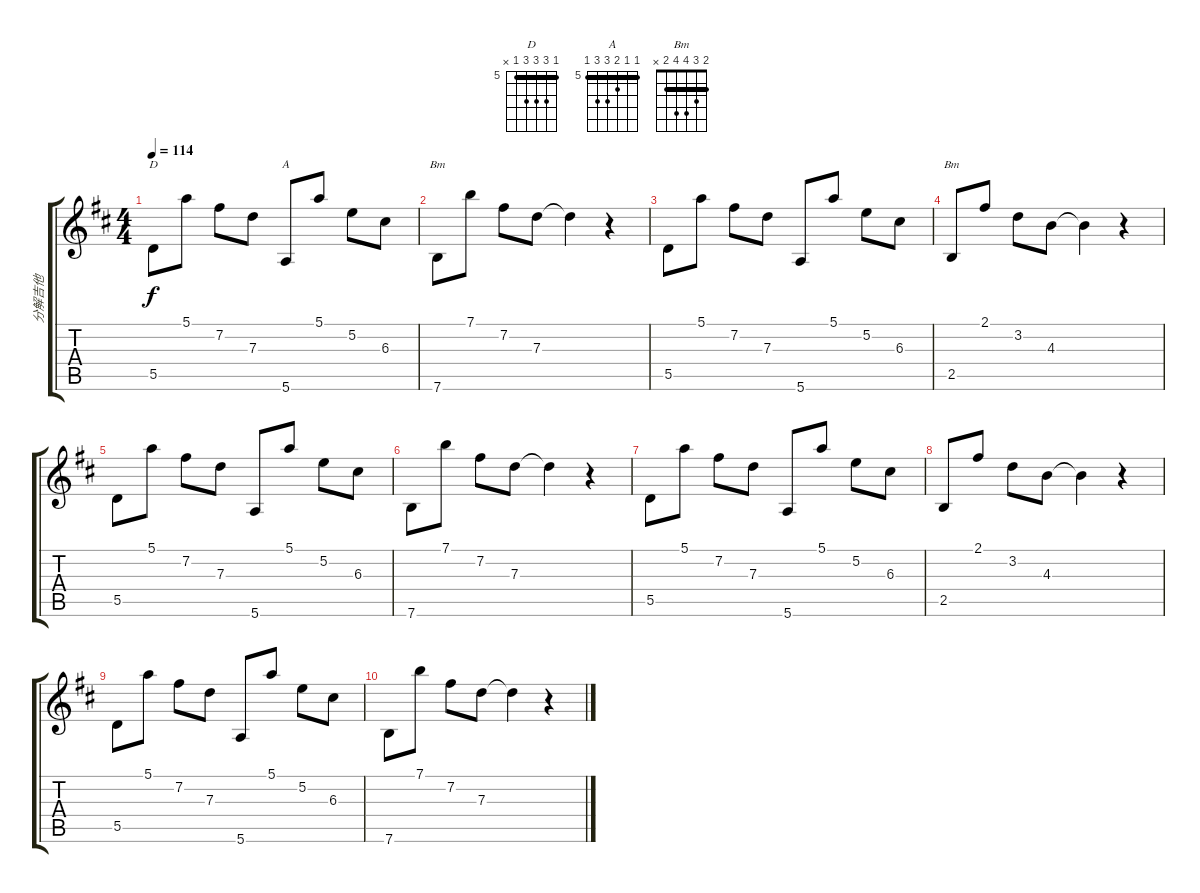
\track ("分解吉他" "分解吉他") {instrument electricguitarclean}
\staff {score tabs}
\tuning (E4 B3 G3 D3 A2 E2) {hide}
\chord ("D" 5 7 7 7 5 x) {firstfret 5 barre 5}
\chord ("A" 5 5 6 7 7 5) {firstfret 5 barre 5}
\chord ("Bm" 7 7 7 9 9 7) {firstfret 7 barre 7}
\chord ("Bm" 2 3 4 4 2 x) {barre 2}
\ts (4 4)
\tempo 114
\clef g2
\ks d
5.5.8{ch "D" dy f} 5.1.8 7.2.8 7.3.8 5.6.8{ch "A"} 5.1.8 5.2.8 6.3.8 |
7.6.8{ch "Bm"} 7.1.8 7.2.8 7.3.8 7.3{t}.4 r.4 |
5.5.8{volume 11} 5.1.8 7.2.8 7.3.8 5.6.8 5.1.8 5.2.8 6.3.8 |
2.5.8{ch "Bm"} 2.1.8 3.2.8 4.3.8 4.3{t}.4 r.4 |
5.5.8 5.1.8 7.2.8 7.3.8 5.6.8 5.1.8 5.2.8 6.3.8 |
7.6.8 7.1.8 7.2.8 7.3.8 7.3{t}.4 r.4 |
5.5.8 5.1.8 7.2.8 7.3.8 5.6.8 5.1.8 5.2.8 6.3.8 |
2.5.8 2.1.8 3.2.8 4.3.8 4.3{t}.4 r.4 |
5.5.8 5.1.8 7.2.8 7.3.8 5.6.8 5.1.8 5.2.8 6.3.8 |
7.6.8 7.1.8 7.2.8 7.3.8 7.3{t}.4 r.4
